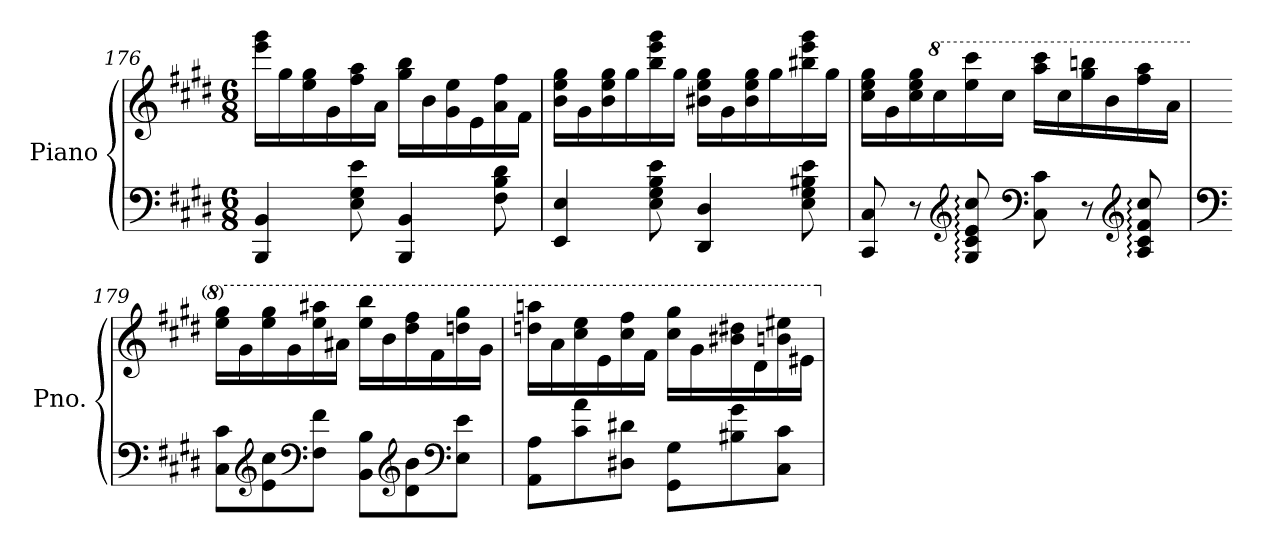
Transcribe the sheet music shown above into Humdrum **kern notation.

**kern	**kern
*part1	*part1
*staff2	*staff1
*I"Piano	*
*I'Pno.	*
*clefF4	*clefG2
*k[f#c#g#d#]	*k[f#c#g#d#]
*M6/8	*M6/8
=176	=176
4BBB/ 4BB/	16eee\ 16ggg#\LL
.	16gg#\
.	16ee\ 16gg#\
.	16g#\
8E\ 8G#\ 8e\	16ff#\ 16aa\
.	16a\JJ
4BBB/ 4BB/	16gg#\ 16bb\LL
.	16b\
.	16g#\ 16ee\
.	16e\
8F#\ 8B\ 8d#\	16a\ 16ff#\
.	16f#\JJ
!!LO:LB:g=z
=177	=177
4EE/ 4E/	16b\ 16ee\ 16gg#\LL
.	16g#\
.	16b\ 16ee\ 16gg#\
.	16gg#\
8E\ 8G#\ 8B\ 8e\	16bb\ 16eee\ 16ggg#\
.	16gg#\JJ
4DD#/ 4D#/	16b#X\ 16ee\ 16gg#\LL
.	16g#\
.	16b#\ 16ee\ 16gg#\
.	16gg#\
8E\ 8G#\ 8B#X\ 8e\	16bb#X\ 16eee\ 16ggg#\
.	16gg#\JJ
=178	=178
8CC#/ 8C#/	16cc#\ 16ee\ 16gg#\LL
.	16g#\
8r	16cc#\ 16ee\ 16gg#\
*	*8va
.	16ccc#\
*clefG2	*
8G#/: 8c#/: 8e/: 8cc#/:	16eee\ 16cccc#\
.	16ccc#\JJ
*clefF4	*
8C#\ 8c#\	16aaa\ 16cccc#\LL
.	16ccc#\
8r	16ggg#\ 16bbbn\
.	16bb\
*clefG2	*
8A/: 8c#/: 8f#/: 8cc#/:	16fff#\ 16aaa\
.	16aa\JJ
=179	=179
*clefF4	*
8C#\ 8c#\L	16eee\ 16ggg#\LL
.	16gg#\
*clefG2	*
8e\ 8cc#\	16eee\ 16ggg#\
.	16gg#\
*clefF4	*
8F#\ 8f#\J	16eee\ 16aaa#X\
.	16aa#X\JJ
8BB\ 8B\L	16eee\ 16bbb\LL
.	16bb\
*clefG2	*
8d#\ 8b\	16ddd#\ 16fff#\
.	16ff#\
*clefF4	*
8E\ 8e\J	16dddn\ 16ggg#\
.	16gg#\JJ
!!LO:LB:g=z
=180	=180
8AA\ 8A\L	16dddn\ 16aaan\LL
.	16aa\
8c#\ 8a\	16ccc#\ 16eee\
.	16ee\
8D#X\ 8d#X\J	16ccc#\ 16fff#\
.	16ff#\JJ
8GG#\ 8G#\L	16ccc#\ 16ggg#\LL
.	16gg#\
8B#X\ 8g#\	16bb#X\ 16ddd#X\
.	16dd#\
8C#\ 8c#\J	16bbn\ 16eee#X\
.	16ee#X\JJ
*	*X8va
=	=
*-	*-
